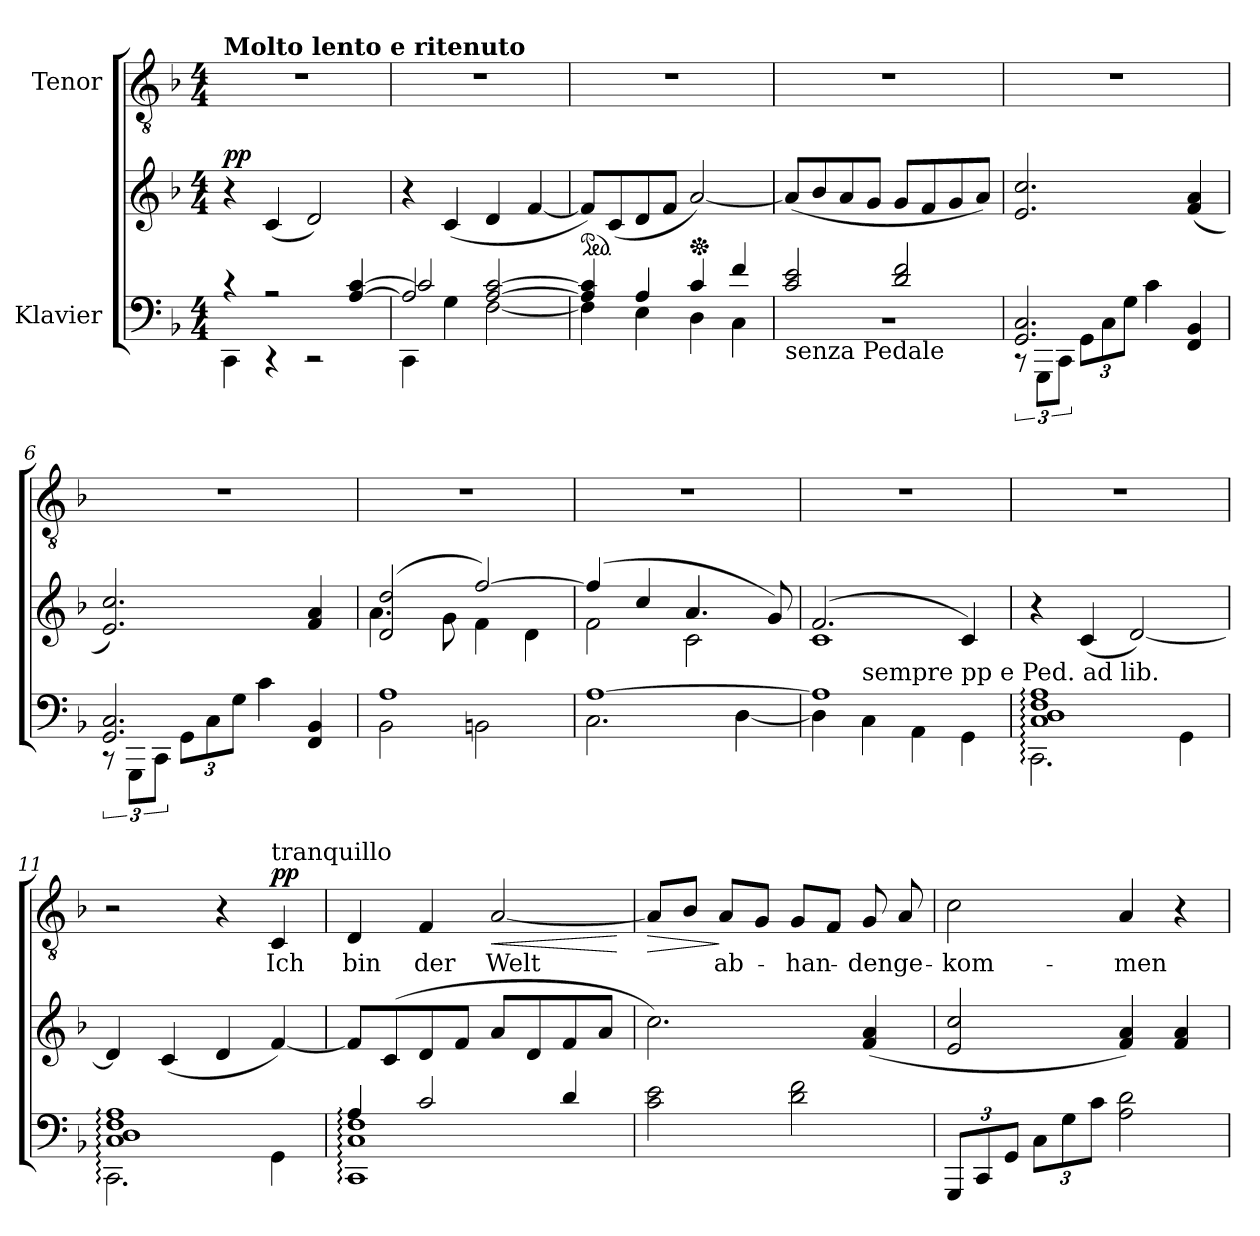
**kern	**kern	**dynam	**kern	**text	**dynam
*part2	*part2	*part2	*part1	*part1	*part1
*staff3	*staff2	*staff2/3	*staff1	*staff1	*staff1
*I"Klavier	*	*	*I"Tenor	*	*
*clefF4	*clefG2	*	*clefGv2	*	*
*k[b-]	*k[b-]	*	*k[b-]	*	*
*M4/4	*M4/4	*	*M4/4	*	*
*MM60	*MM60	*	*MM60	*	*
=1	=1	=1	=1	=1	=1
*^	*	*	*	*	*
!	!	!	!	!LO:TX:B:t=Molto lento e ritenuto	!	!
!	!	!	!LO:DY:a	!	!	!
4r	4CC\	4r	pp	1r	.	.
2r	4r	(<4c/	.	.	.	.
.	2r	2d/)	.	.	.	.
[4A/ [4c/	.	.	.	.	.	.
=2	=2	=2	=2	=2	=2	=2
*	*^	*	*	*	*	*
2A/]	2c/]	4CC\	4r	.	1r	.	.
.	.	4G\	(<4c/	.	.	.	.
[2A/ [2c/	[2F\	2ryy	4d/	.	.	.	.
.	.	.	[4f/	.	.	.	.
*	*v	*v	*	*	*	*	*
=3	=3	=3	=3	=3	=3	=3
*	*	*ped	*	*	*	*
4A/] 4c/]	4F\]	8f/L])	.	1r	.	.
.	.	(<8c/	.	.	.	.
4A/	4E\	8d/	.	.	.	.
.	.	8f/J	.	.	.	.
*	*	*Xped	*	*	*	*
4c/	4D\	[2a/)	.	.	.	.
4f/	4C\	.	.	.	.	.
=4	=4	=4	=4	=4	=4	=4
!LO:TX:b:t=senza Pedale	!	!	!	!	!	!
2c/ 2e/	1r	(<8a/L]	.	1r	.	.
.	.	8b-/	.	.	.	.
.	.	8a/	.	.	.	.
.	.	8g/J	.	.	.	.
2d/ 2f/	.	8g/L	.	.	.	.
.	.	8f/	.	.	.	.
.	.	8g/	.	.	.	.
.	.	8a/J)	.	.	.	.
=5	=5	=5	=5	=5	=5	=5
2.GG/ 2.C/	12rCC	2.e/ 2.cc/	.	1r	.	.
.	12GGG\L	.	.	.	.	.
.	12CC\J	.	.	.	.	.
*	*Xbrackettup	*	*	*	*	*
.	12GG\L	.	.	.	.	.
.	12C\	.	.	.	.	.
.	12G\J	.	.	.	.	.
.	4c\	.	.	.	.	.
4FF/ 4BB-/	4ryy	(<4f/ 4a/	.	.	.	.
=6	=6	=6	=6	=6	=6	=6
*	*brackettup	*	*	*	*	*
2.GG/ 2.C/	12rCC	2.e/ 2.cc/)	.	1r	.	.
.	12GGG\L	.	.	.	.	.
.	12CC\J	.	.	.	.	.
*	*Xbrackettup	*	*	*	*	*
.	12GG\L	.	.	.	.	.
.	12C\	.	.	.	.	.
.	12G\J	.	.	.	.	.
.	4c\	.	.	.	.	.
4FF/ 4BB-/	4ryy	4f/ 4a/	.	.	.	.
=7	=7	=7	=7	=7	=7	=7
*	*	*^	*	*	*	*
1A	2BB-\	(>2d/ 2dd/	4.a\	.	1r	.	.
.	.	.	8g\	.	.	.	.
.	2BBn\	[2ff/)	4f\	.	.	.	.
.	.	.	4d\	.	.	.	.
!!LO:LB:g=z
=8	=8	=8	=8	=8	=8	=8	=8
[1A	2.C\	(>4ff/]	2f\	.	1r	.	.
.	.	4cc/	.	.	.	.	.
.	.	4.a/	2c\	.	.	.	.
.	[4D\	.	.	.	.	.	.
.	.	8g/)	.	.	.	.	.
=9	=9	=9	=9	=9	=9	=9	=9
1A]	4D\]	(>2.f/	1c	.	1r	.	.
!	!LO:TX:a:t=sempre pp e Ped. ad lib.	!	!	!	!	!	!
.	4C\	.	.	.	.	.	.
.	4AA\	.	.	.	.	.	.
.	4GG\	4c/)	.	.	.	.	.
*	*	*v	*v	*	*	*	*
=10	=10	=10	=10	=10	=10	=10
1C: 1D: 1F: 1A:	2.CC:\	4r	.	1r	.	.
.	.	(<4c/	.	.	.	.
.	.	[2d/)	.	.	.	.
.	4GG\	.	.	.	.	.
=11	=11	=11	=11	=11	=11	=11
1C: 1D: 1F: 1A:	2.CC:\	4d/]	.	2r	.	.
.	.	(<4c/	.	.	.	.
.	.	4d/	.	4r	.	.
!	!	!	!	!LO:TX:a:t=tranquillo	!	!
!	!	!	!	!	!LO:LY:b	!LO:DY:a
.	4GG\	[4f/)	.	4C/	Ich	pp
=12	=12	=12	=12	=12	=12	=12
!	!	!	!	!	!LO:LY:b	!
4A:/	1CC: 1C: 1F:	8f/L]	.	4D/	bin	.
.	.	(<8c/	.	.	.	.
!	!	!	!	!	!LO:LY:b	!
2c/	.	8d/	.	4F/	der	.
.	.	8f/J	.	.	.	.
!	!	!	!	!	!LO:LY:b	!LO:HP:b
.	.	8a/L	.	[2A/	Welt	<
.	.	8d/	.	.	.	.
4d/	.	8f/	.	.	.	.
.	.	8a/J	.	.	.	.
*v	*v	*	*	*	*	*
.	.	.	.	.	[
=13	=13	=13	=13	=13	=13
!	!	!	!	!	!LO:HP:b
2c\ 2e\	2.cc\)	.	8A/L]	.	>
.	.	.	8B-/J	.	.
!	!	!	!	!LO:LY:b	!
.	.	.	8A/L	ab-	]
.	.	.	8G/J	.	.
!	!	!	!	!LO:LY:b	!
2d\ 2f\	.	.	8G/L	han-	.
.	.	.	8F/J	.	.
!	!	!	!	!LO:LY:b	!
.	(<4f/ 4a/	.	8G/	-den	.
!	!	!	!	!LO:LY:b	!
.	.	.	8A/	ge-	.
!!LO:LB:g=z
=14	=14	=14	=14	=14	=14
!	!	!	!	!LO:LY:b	!
12GGG/L	2e/ 2cc/	.	2c\	-kom-	.
12CC/	.	.	.	.	.
12GG/J	.	.	.	.	.
12C\L	.	.	.	.	.
12G\	.	.	.	.	.
12c\J	.	.	.	.	.
!	!	!	!	!LO:LY:b	!
2A\ 2d\	4f/ 4a/)	.	4A/	-men	.
.	4f/ 4a/	.	4r	.	.
=	=	=	=	=	=
*-	*-	*-	*-	*-	*-
